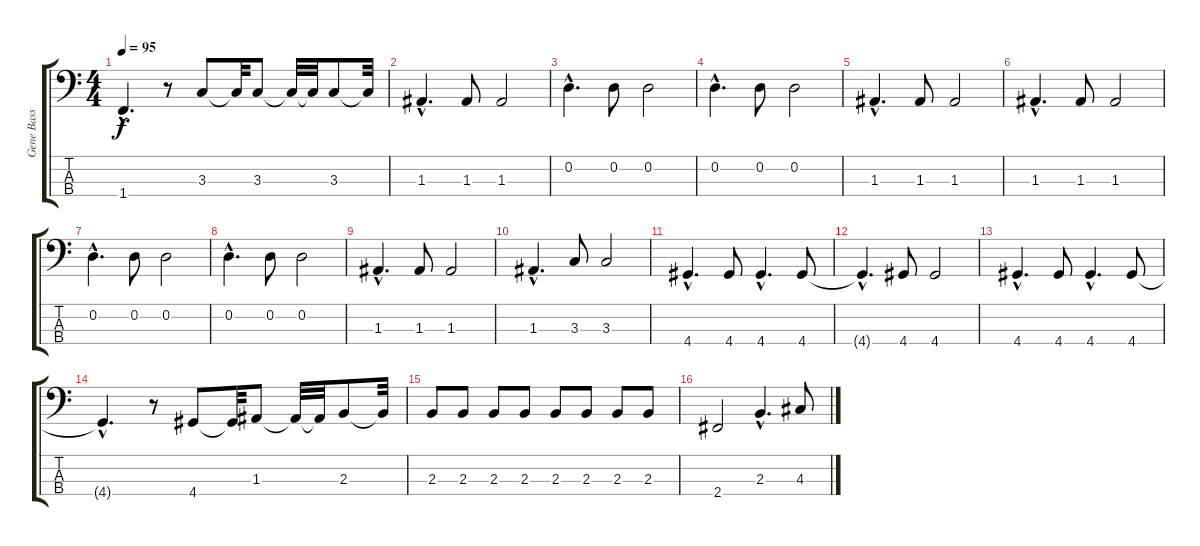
\track ("Gene Bass" "Gene Bass") {instrument electricbasspick}
\staff {score tabs}
\tuning (G2 D2 A1 E1) {hide}
\ts (4 4)
\tempo 95
\clef f4
\ks c
1.4{hac}.4{d dy f} r.8 3.3.8 3.3{t}.32 3.3.8 3.3{t}.32 3.3{t}.32 3.3.8 3.3{t}.32 |
1.3{hac}.4{d} 1.3.8 1.3.2 |
0.2{hac}.4{d} 0.2.8 0.2.2 |
0.2{hac}.4{d} 0.2.8 0.2.2 |
1.3{hac}.4{d} 1.3.8 1.3.2 |
1.3{hac}.4{d} 1.3.8 1.3.2 |
0.2{hac}.4{d} 0.2.8 0.2.2 |
0.2{hac}.4{d} 0.2.8 0.2.2 |
1.3{hac}.4{d} 1.3.8 1.3.2 |
1.3{hac}.4{d} 3.3.8 3.3.2 |
4.4{hac}.4{d} 4.4.8 4.4{hac}.4{d} 4.4.8 |
4.4{hac t}.4{d} 4.4.8 4.4.2 |
4.4{hac}.4{d} 4.4.8 4.4{hac}.4{d} 4.4.8 |
4.4{hac t}.4{d} r.8 4.4.8 4.4{t}.32 1.3.8 1.3{t}.32 1.3{t}.32 2.3.8 2.3{t}.32 |
2.3.8 2.3.8 2.3.8 2.3.8 2.3.8 2.3.8 2.3.8 2.3.8 |
2.4.2 2.3{hac}.4{d} 4.3.8
